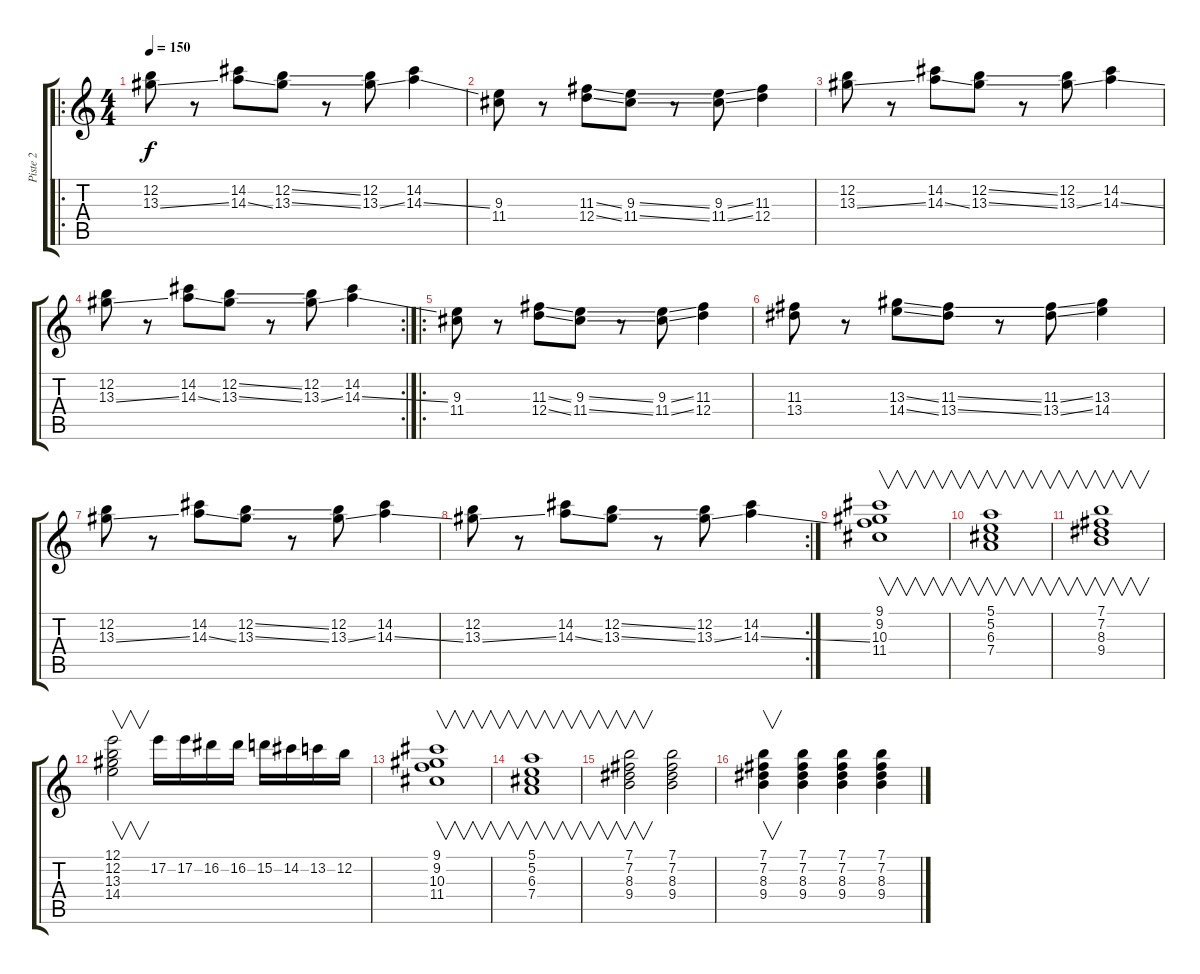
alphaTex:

\track ("Piste 2" "Piste 2") {instrument electricguitarclean}
\staff {score tabs}
\tuning (E4 B3 G3 D3 A2 E2) {hide}
\ro
\ts (4 4)
\tempo 150
\clef g2
\ks c
(12.2 13.3{ss}).8{dy f} r.8 (14.2 14.3{ss}).8 (12.2{ss} 13.3{ss}).8 r.8 (12.2 13.3{ss}).8 (14.2 14.3{ss}).4 |
(9.3 11.4).8 r.8 (11.3{ss} 12.4{ss}).8 (9.3{ss} 11.4{ss}).8 r.8 (9.3{ss} 11.4{ss}).8 (11.3 12.4).4 |
(12.2 13.3{ss}).8 r.8 (14.2 14.3{ss}).8 (12.2{ss} 13.3{ss}).8 r.8 (12.2 13.3{ss}).8 (14.2 14.3{ss}).4 |
\rc 2
(12.2 13.3{ss}).8 r.8 (14.2 14.3{ss}).8 (12.2{ss} 13.3{ss}).8 r.8 (12.2 13.3{ss}).8 (14.2 14.3{ss}).4 |
\ro
(9.3 11.4).8 r.8 (11.3{ss} 12.4{ss}).8 (9.3{ss} 11.4{ss}).8 r.8 (9.3{ss} 11.4{ss}).8 (11.3 12.4).4 |
(11.3 13.4).8 r.8 (13.3{ss} 14.4{ss}).8 (11.3{ss} 13.4{ss}).8 r.8 (11.3{ss} 13.4{ss}).8 (13.3 14.4).4 |
(12.2 13.3{ss}).8 r.8 (14.2 14.3{ss}).8 (12.2{ss} 13.3{ss}).8 r.8 (12.2 13.3{ss}).8 (14.2 14.3{ss}).4 |
\rc 2
(12.2 13.3{ss}).8 r.8 (14.2 14.3{ss}).8 (12.2{ss} 13.3{ss}).8 r.8 (12.2 13.3{ss}).8 (14.2 14.3{ss}).4 |
(9.1 9.2 10.3 11.4).1{v} |
(5.1 5.2 6.3 7.4).1{v} |
(7.1 7.2 8.3 9.4).1{v} |
(12.1 12.2 13.3 14.4).2{v} 17.2.16 17.2.16 16.2.16 16.2.16 15.2.16 14.2.16 13.2.16 12.2.16 |
(9.1 9.2 10.3 11.4).1{v} |
(5.1 5.2 6.3 7.4).1{v} |
(7.1 7.2 8.3 9.4).2{v} (7.1 7.2 8.3 9.4).2 |
(7.1 7.2 8.3 9.4).4{v} (7.1 7.2 8.3 9.4).4 (7.1 7.2 8.3 9.4).4 (7.1 7.2 8.3 9.4).4
